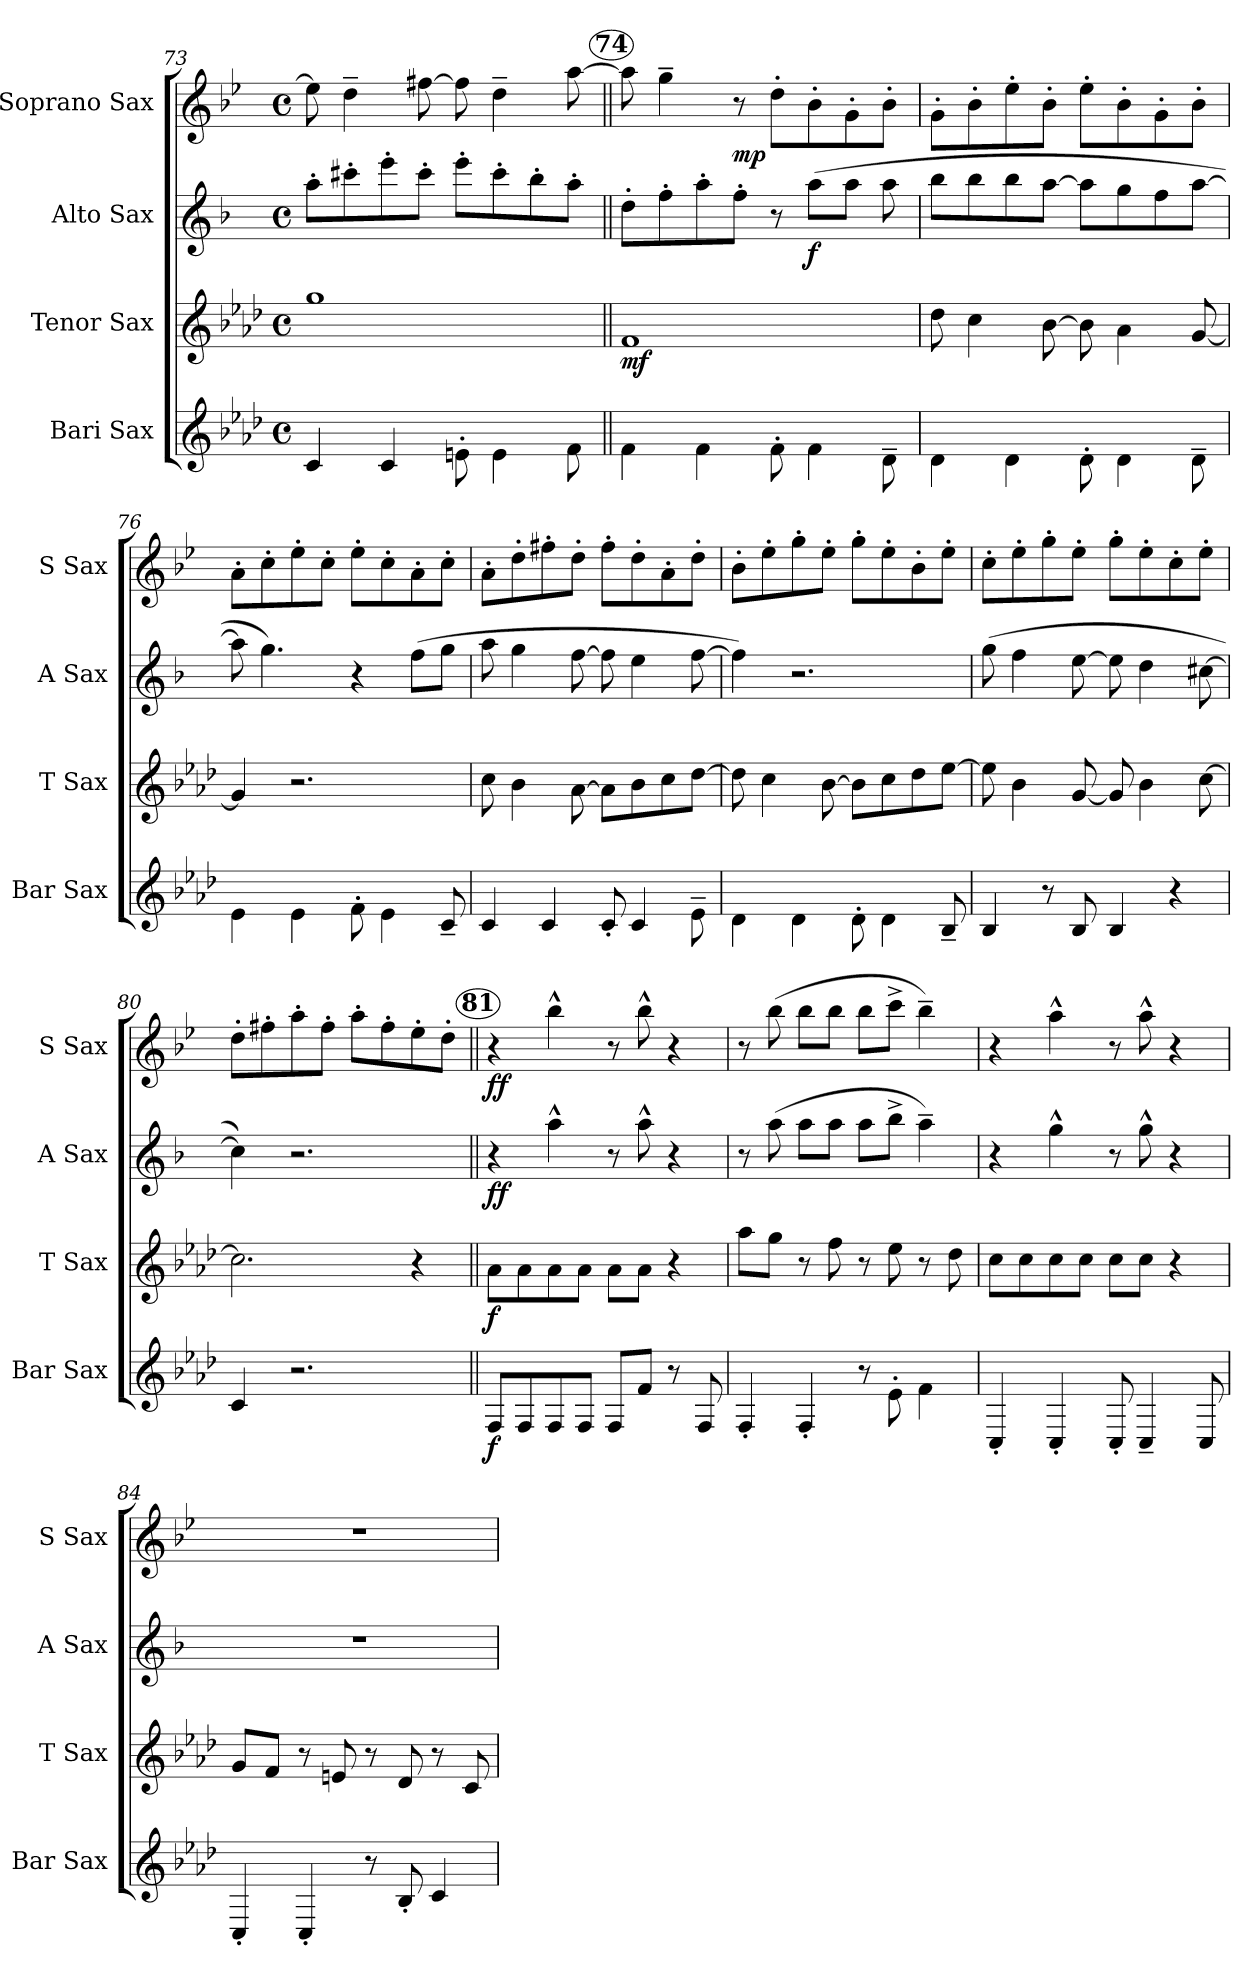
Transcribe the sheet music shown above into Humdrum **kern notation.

**kern	**dynam	**kern	**dynam	**kern	**dynam	**kern	**dynam
*part4	*part4	*part3	*part3	*part2	*part2	*part1	*part1
*staff4	*staff4	*staff3	*staff3	*staff2	*staff2	*staff1	*staff1
*I"Bari Sax	*	*I"Tenor Sax	*	*I"Alto Sax	*	*I"Soprano Sax	*
*I'Bar Sax	*	*I'T Sax	*	*I'A Sax	*	*I'S Sax	*
*clefG2	*	*clefG2	*	*clefG2	*	*clefG2	*
*ITrd12c21	*	*ITrd8c14	*	*ITrd5c9	*	*ITrd1c2	*
*k[b-e-a-d-]	*	*k[b-e-a-d-]	*	*k[b-e-a-d-]	*	*k[b-e-a-d-]	*
*A-:	*	*A-:	*	*A-:	*	*A-:	*
*M4/4	*	*M4/4	*	*M4/4	*	*M4/4	*
*met(c)	*	*met(c)	*	*met(c)	*	*met(c)	*
=73	=73	=73	=73	=73	=73	=73	=73
4C</	.	1g	.	8cc'>\L	.	8dd-\]	.
.	.	.	.	8een'>\	.	4cc~>\	.
4C</	.	.	.	8gg'>\	.	.	.
.	.	.	.	8ee'>\J	.	[8een\	.
8En'>\	.	.	.	8gg'>\L	.	8ee\]	.
4E>\	.	.	.	8ee'>\	.	4cc~>\	.
.	.	.	.	8dd-'>\	.	.	.
8F\	.	.	.	8cc'>\J	.	[8gg\	.
!!LO:LB:g=z
!!LO:REH:place=s1:a:B:enc=circle:fs=12:t=74
=74||	=74||	=74||	=74||	=74||	=74||	=74||	=74||
!	!	!	!LO:DY:b	!	!	!	!
4F>\	.	1F	mf	8f'>\L	.	8gg\]	.
.	.	.	.	8a-'>\	.	4ff~>\	.
4F>\	.	.	.	8cc'>\	.	.	.
!	!	!	!	!	!	!	!LO:DY:b
.	.	.	.	8a-'>\J	.	8r	mp
8F'>\	.	.	.	8r	.	8cc'>\L	.
!	!	!	!	!	!LO:DY:b	!	!
4F>\	.	.	.	(>8cc\L	f	8a-'>\	.
.	.	.	.	8cc\J	.	8f'>\	.
8D-~>\	.	.	.	8cc\	.	8a-'>\J	.
=75	=75	=75	=75	=75	=75	=75	=75
4D->\	.	8d-\	.	8dd-\L	.	8f'>\L	.
.	.	4c\	.	8dd-\	.	8a-'>\	.
4D->\	.	.	.	8dd-\	.	8dd-'>\	.
.	.	[8B-\	.	[8cc\J	.	8a-'>\J	.
8D-'>\	.	8B-\]	.	8cc\L]	.	8dd-'>\L	.
4D->\	.	4A-\	.	8b-\	.	8a-'>\	.
.	.	.	.	8a-\	.	8f'>\	.
8D-~>\	.	[8G/	.	[8cc\J	.	8a-'>\J	.
=76	=76	=76	=76	=76	=76	=76	=76
4E->\	.	4G/]	.	8cc\]	.	8g'>\L	.
.	.	.	.	4.b-\)	.	8b-'>\	.
4E->\	.	2.r	.	.	.	8dd-'>\	.
.	.	.	.	.	.	8b-'>\J	.
8F'>\	.	.	.	4r	.	8dd-'>\L	.
4E->\	.	.	.	.	.	8b-'>\	.
.	.	.	.	(>8a-\L	.	8g'>\	.
8C~</	.	.	.	8b-\J	.	8b-'>\J	.
=77	=77	=77	=77	=77	=77	=77	=77
4C</	.	8c\	.	8cc\	.	8g'>\L	.
.	.	4B-\	.	4b-\	.	8cc'>\	.
4C</	.	.	.	.	.	8een'>\	.
.	.	[8A-\	.	[8a-\	.	8cc'>\J	.
8C'</	.	8A-\L]	.	8a-\]	.	8ee'>\L	.
4C</	.	8B-\	.	4g\	.	8cc'>\	.
.	.	8c\	.	.	.	8g'>\	.
8E-~>\	.	[8d-\J	.	[8a-\	.	8cc'>\J	.
=78	=78	=78	=78	=78	=78	=78	=78
4D->\	.	8d-\]	.	4a-\])	.	8a-'>\L	.
.	.	4c\	.	.	.	8dd-'>\	.
4D->\	.	.	.	2.r	.	8ff'>\	.
.	.	[8B-\	.	.	.	8dd-'>\J	.
8D-'>\	.	8B-\L]	.	.	.	8ff'>\L	.
4D->\	.	8c\	.	.	.	8dd-'>\	.
.	.	8d-\	.	.	.	8a-'>\	.
8BB-~</	.	[8e-\J	.	.	.	8dd-'>\J	.
=79	=79	=79	=79	=79	=79	=79	=79
4BB-</	.	8e-\]	.	(>8b-\	.	8b-'>\L	.
.	.	4B-\	.	4a-\	.	8dd-'>\	.
8r	.	.	.	.	.	8ff'>\	.
8BB-/	.	[8G/	.	[8g\	.	8dd-'>\J	.
4BB-</	.	8G/]	.	8g\]	.	8ff'>\L	.
.	.	4B-\	.	4f\	.	8dd-'>\	.
4r	.	.	.	.	.	8b-'>\	.
.	.	[8c\	.	[8en\	.	8dd-'>\J	.
=80	=80	=80	=80	=80	=80	=80	=80
4C</	.	2.c\]	.	4e\])	.	8cc'>\L	.
.	.	.	.	.	.	8een'>\	.
2.r	.	.	.	2.r	.	8gg'>\	.
.	.	.	.	.	.	8ee'>\J	.
.	.	.	.	.	.	8gg'>\L	.
.	.	.	.	.	.	8ee'>\	.
.	.	4r	.	.	.	8dd-'>\	.
.	.	.	.	.	.	8cc'>\J	.
!!LO:PB:g=z
!!LO:REH:place=s1:a:B:enc=circle:fs=12:t=81
=81||	=81||	=81||	=81||	=81||	=81||	=81||	=81||
!	!LO:DY:b	!	!LO:DY:b	!	!LO:DY:b	!	!LO:DY:b
8FF/L	f	8A-\L	f	4r	ff	4r	ff
8FF/	.	8A-\	.	.	.	.	.
8FF/	.	8A-\	.	4cc^^>\	.	4aa-^^>\	.
8FF/J	.	8A-\J	.	.	.	.	.
8FF/L	.	8A-\L	.	8r	.	8r	.
8F/J	.	8A-\J	.	8cc^^>\	.	8aa-^^>\	.
8r	.	4r	.	4r	.	4r	.
8FF/	.	.	.	.	.	.	.
=82	=82	=82	=82	=82	=82	=82	=82
4FF'</	.	8a-\L	.	8r	.	8r	.
.	.	8g\J	.	(>8cc\	.	(>8aa-\	.
4FF'</	.	8r	.	8cc\L	.	8aa-\L	.
.	.	8f\	.	8cc\J	.	8aa-\J	.
8r	.	8r	.	8cc\L	.	8aa-\L	.
8E-'>\	.	8e-\	.	8dd-^>\J	.	8bb-^>\J	.
4F>\	.	8r	.	4cc~>\)	.	4aa-~>\)	.
.	.	8d-\	.	.	.	.	.
=83	=83	=83	=83	=83	=83	=83	=83
4CC'</	.	8c\L	.	4r	.	4r	.
.	.	8c\	.	.	.	.	.
4CC'</	.	8c\	.	4b-^^>\	.	4gg^^>\	.
.	.	8c\J	.	.	.	.	.
8CC'</	.	8c\L	.	8r	.	8r	.
4CC~</	.	8c\J	.	8b-^^>\	.	8gg^^>\	.
.	.	4r	.	4r	.	4r	.
8CC/	.	.	.	.	.	.	.
=84	=84	=84	=84	=84	=84	=84	=84
4CC'</	.	8G/L	.	1r	.	1r	.
.	.	8F/J	.	.	.	.	.
4CC'</	.	8r	.	.	.	.	.
.	.	8En/	.	.	.	.	.
8r	.	8r	.	.	.	.	.
8BB-'</	.	8D-/	.	.	.	.	.
4C</	.	8r	.	.	.	.	.
.	.	8C/	.	.	.	.	.
=	=	=	=	=	=	=	=
*-	*-	*-	*-	*-	*-	*-	*-
